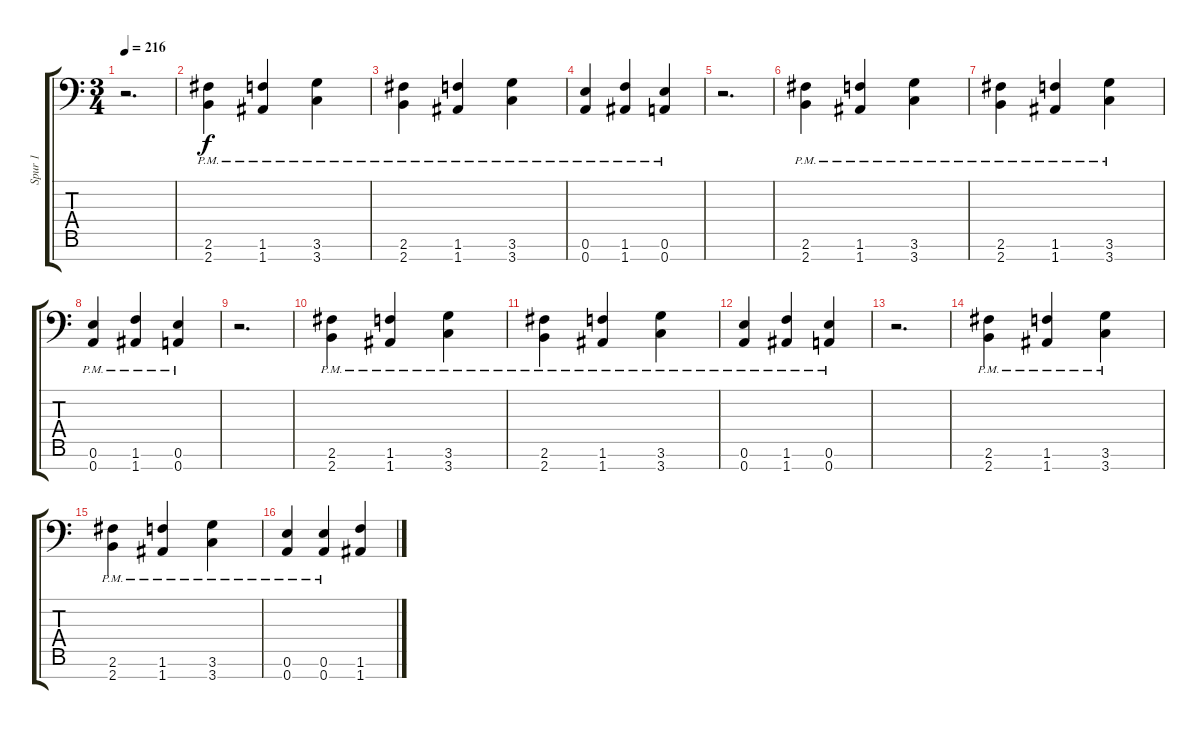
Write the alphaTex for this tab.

\track ("Spur 1" "Spur 1") {instrument distortionguitar}
\staff {score tabs}
\tuning (E4 B3 G3 D3 A2 E2 A1) {hide}
\ts (3 4)
\tempo 216
\clef f4
\ks c
r.2{d dy f} |
(2.6{pm} 2.7{pm}).4 (1.6{pm} 1.7{pm}).4 (3.6{pm} 3.7{pm}).4 |
(2.6{pm} 2.7{pm}).4 (1.6{pm} 1.7{pm}).4 (3.6{pm} 3.7{pm}).4 |
(0.6{pm} 0.7{pm}).4 (1.6{pm} 1.7{pm}).4 (0.6{pm} 0.7{pm}).4 |
r.2{d} |
(2.6{pm} 2.7{pm}).4 (1.6{pm} 1.7{pm}).4 (3.6{pm} 3.7{pm}).4 |
(2.6{pm} 2.7{pm}).4 (1.6{pm} 1.7{pm}).4 (3.6{pm} 3.7{pm}).4 |
(0.6{pm} 0.7{pm}).4 (1.6{pm} 1.7{pm}).4 (0.6{pm} 0.7{pm}).4 |
r.2{d} |
(2.6{pm} 2.7{pm}).4 (1.6{pm} 1.7{pm}).4 (3.6{pm} 3.7{pm}).4 |
(2.6{pm} 2.7{pm}).4 (1.6{pm} 1.7{pm}).4 (3.6{pm} 3.7{pm}).4 |
(0.6{pm} 0.7{pm}).4 (1.6{pm} 1.7{pm}).4 (0.6{pm} 0.7{pm}).4 |
r.2{d} |
(2.6{pm} 2.7{pm}).4 (1.6{pm} 1.7{pm}).4 (3.6{pm} 3.7{pm}).4 |
(2.6{pm} 2.7{pm}).4 (1.6{pm} 1.7{pm}).4 (3.6{pm} 3.7{pm}).4 |
(0.6{pm} 0.7{pm}).4 (0.6{pm} 0.7{pm}).4 (1.6 1.7).4
